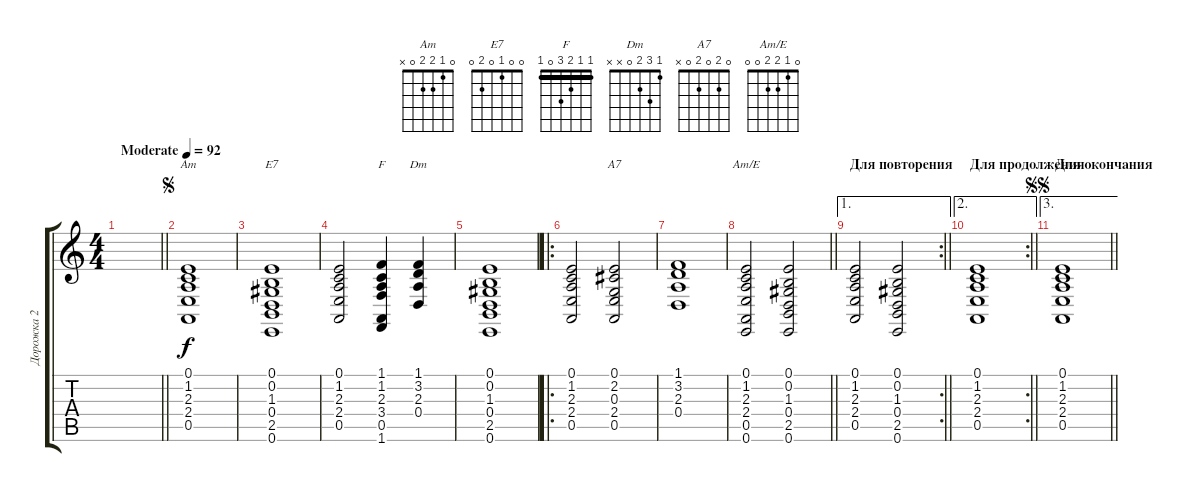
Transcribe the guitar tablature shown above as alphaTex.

\track ("Дорожка 2" "Дорожка 2") {instrument stringensemble1}
\staff {score tabs}
\tuning (E4 B3 G3 D3 A2 E2) {hide}
\chord ("Am" 0 1 2 2 0 x)
\chord ("E7" 0 0 1 0 2 0)
\chord ("F" 1 1 2 3 0 1) {barre 1}
\chord ("Dm" 1 3 2 0 x x)
\chord ("A7" 0 2 0 2 0 x)
\chord ("Am/E" 0 1 2 2 0 0)
\ts (4 4)
\tempo (92 "Moderate")
\clef g2
\barLineRight lightlight
\ks c
|
\jump segno
(0.1 1.2 2.3 2.4 0.5).1{ch "Am"} |
(0.1 0.2 1.3 0.4 2.5 0.6).1{ch "E7"} |
(0.1 1.2 2.3 2.4 0.5).2 (1.1 1.2 2.3 3.4 0.5 1.6).4{ch "F"} (1.1 3.2 2.3 0.4).4{ch "Dm"} |
(0.1 0.2 1.3 0.4 2.5 0.6).1 |
\ro
(0.1 1.2 2.3 2.4 0.5).2 (0.1 2.2 0.3 2.4 0.5).2{ch "A7"} |
(1.1 3.2 2.3 0.4).1 |
\barLineRight lightlight
(0.1 1.2 2.3 2.4 0.5 0.6).2{ch "Am/E"} (0.1 0.2 1.3 0.4 2.5 0.6).2 |
\ae 1
\rc 2
\section ("" "Для повторения")
\barLineRight lightlight
(0.1 1.2 2.3 2.4 0.5).2 (0.1 0.2 1.3 0.4 2.5 0.6).2 |
\ae 2
\rc 2
\section ("" "Для продолжения")
\barLineRight lightlight
(0.1 1.2 2.3 2.4 0.5).1 |
\ae 3
\section ("" "Для окончания")
\jump segnosegno
\barLineRight lightlight
(0.1 1.2 2.3 2.4 0.5).1
